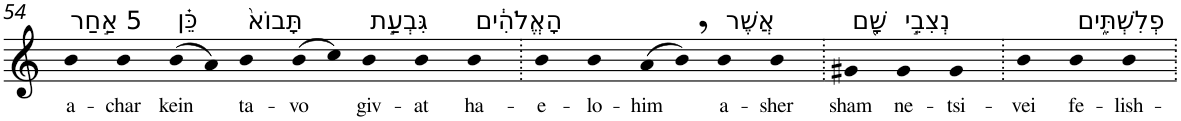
**kern	**text
*part1	*part1
*staff1	*staff1
*I"Piano	*
*I'Pno	*
!!LO:PB:g=z
*clefG2	*
*k[]	*
=54	=54
!LO:TX:a:t=5 אַ֣חַר	!
!	!LO:LY:b
4b	a-
!	!LO:LY:b
4b	-char
!LO:TX:a:t=כֵּ֗ן	!
!	!LO:LY:b
(>8b	kein
8a)	.
!LO:TX:a:t=תָּבוֹא֙	!
!	!LO:LY:b
4b	ta-
!	!LO:LY:b
(>8b	-vo
8cc)	.
!LO:TX:a:t=גִּבְעַ֣ת	!
!	!LO:LY:b
4b	giv-
!	!LO:LY:b
4b	-at
!LO:TX:a:t=הָאֱלֹהִ֔ים	!
!	!LO:LY:b
4b	ha-
=55.	=55.
!	!LO:LY:b
4b	-e-
!	!LO:LY:b
4b	-lo-
!	!LO:LY:b
(>8a	-him
8b,)	.
!LO:TX:a:t=אֲשֶׁר	!
!	!LO:LY:b
4b	a-
!	!LO:LY:b
4b	-sher
=56.	=56.
!LO:TX:a:t=שָׁ֖ם	!
!	!LO:LY:b
4g#X	sham
!LO:TX:a:t=נְצִבֵ֣י	!
!	!LO:LY:b
4g#	ne-
!	!LO:LY:b
4g#	-tsi-
=57.	=57.
!	!LO:LY:b
4b	-vei
!LO:TX:a:t=פְלִשְׁתִּ֑ים	!
!	!LO:LY:b
4b	fe-
!	!LO:LY:b
4b	-lish-
=.	=.
*-	*-
